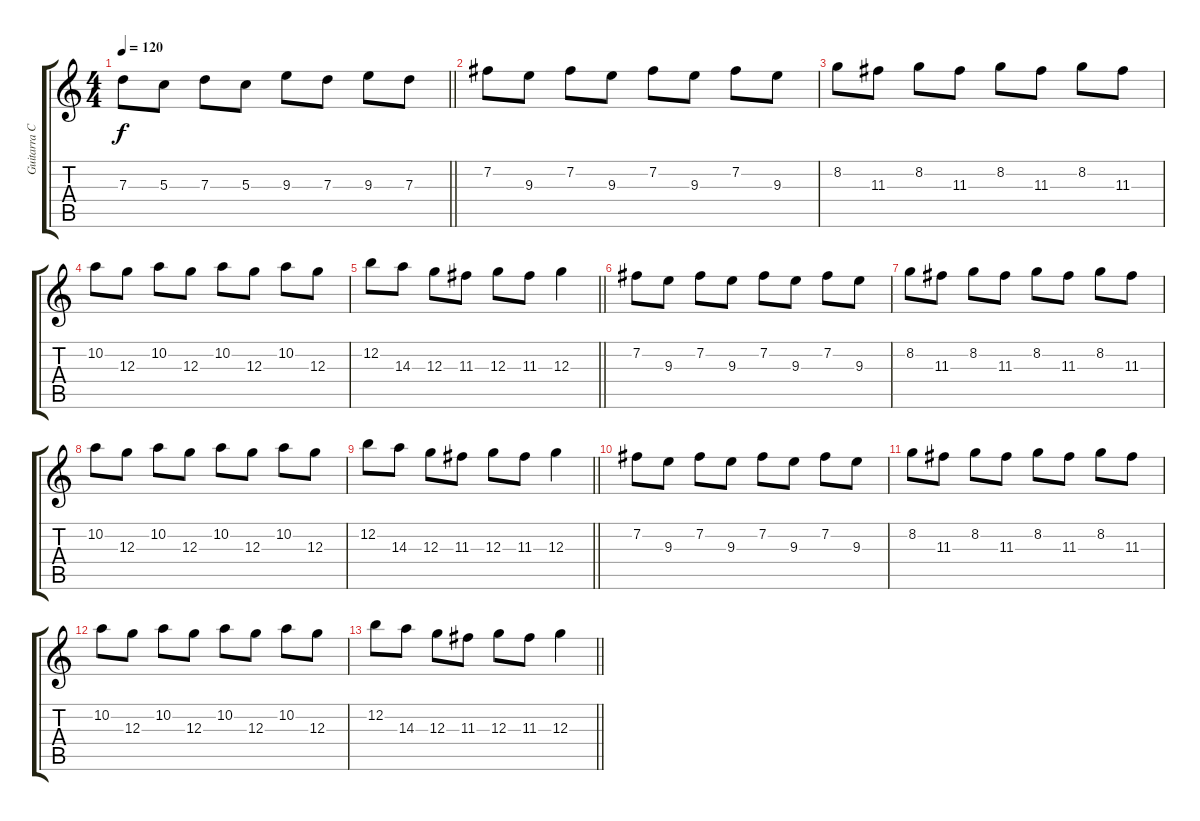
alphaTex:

\track ("Guitarra Complemento" "Guitarra C") {instrument overdrivenguitar}
\staff {score tabs}
\tuning (E4 B3 G3 D3 A2 E2) {hide}
\ts (4 4)
\tempo 120
\clef g2
\barLineRight lightlight
\ks c
7.3.8{dy f} 5.3.8 7.3.8 5.3.8 9.3.8 7.3.8 9.3.8 7.3.8 |
7.2.8 9.3.8 7.2.8 9.3.8 7.2.8 9.3.8 7.2.8 9.3.8 |
8.2.8 11.3.8 8.2.8 11.3.8 8.2.8 11.3.8 8.2.8 11.3.8 |
10.2.8 12.3.8 10.2.8 12.3.8 10.2.8 12.3.8 10.2.8 12.3.8 |
\barLineRight lightlight
12.2.8 14.3.8 12.3.8 11.3.8 12.3.8 11.3.8 12.3.4 |
7.2.8 9.3.8 7.2.8 9.3.8 7.2.8 9.3.8 7.2.8 9.3.8 |
8.2.8 11.3.8 8.2.8 11.3.8 8.2.8 11.3.8 8.2.8 11.3.8 |
10.2.8 12.3.8 10.2.8 12.3.8 10.2.8 12.3.8 10.2.8 12.3.8 |
\barLineRight lightlight
12.2.8 14.3.8 12.3.8 11.3.8 12.3.8 11.3.8 12.3.4 |
7.2.8 9.3.8 7.2.8 9.3.8 7.2.8 9.3.8 7.2.8 9.3.8 |
8.2.8 11.3.8 8.2.8 11.3.8 8.2.8 11.3.8 8.2.8 11.3.8 |
10.2.8 12.3.8 10.2.8 12.3.8 10.2.8 12.3.8 10.2.8 12.3.8 |
\barLineRight lightlight
12.2.8 14.3.8 12.3.8 11.3.8 12.3.8 11.3.8 12.3.4
